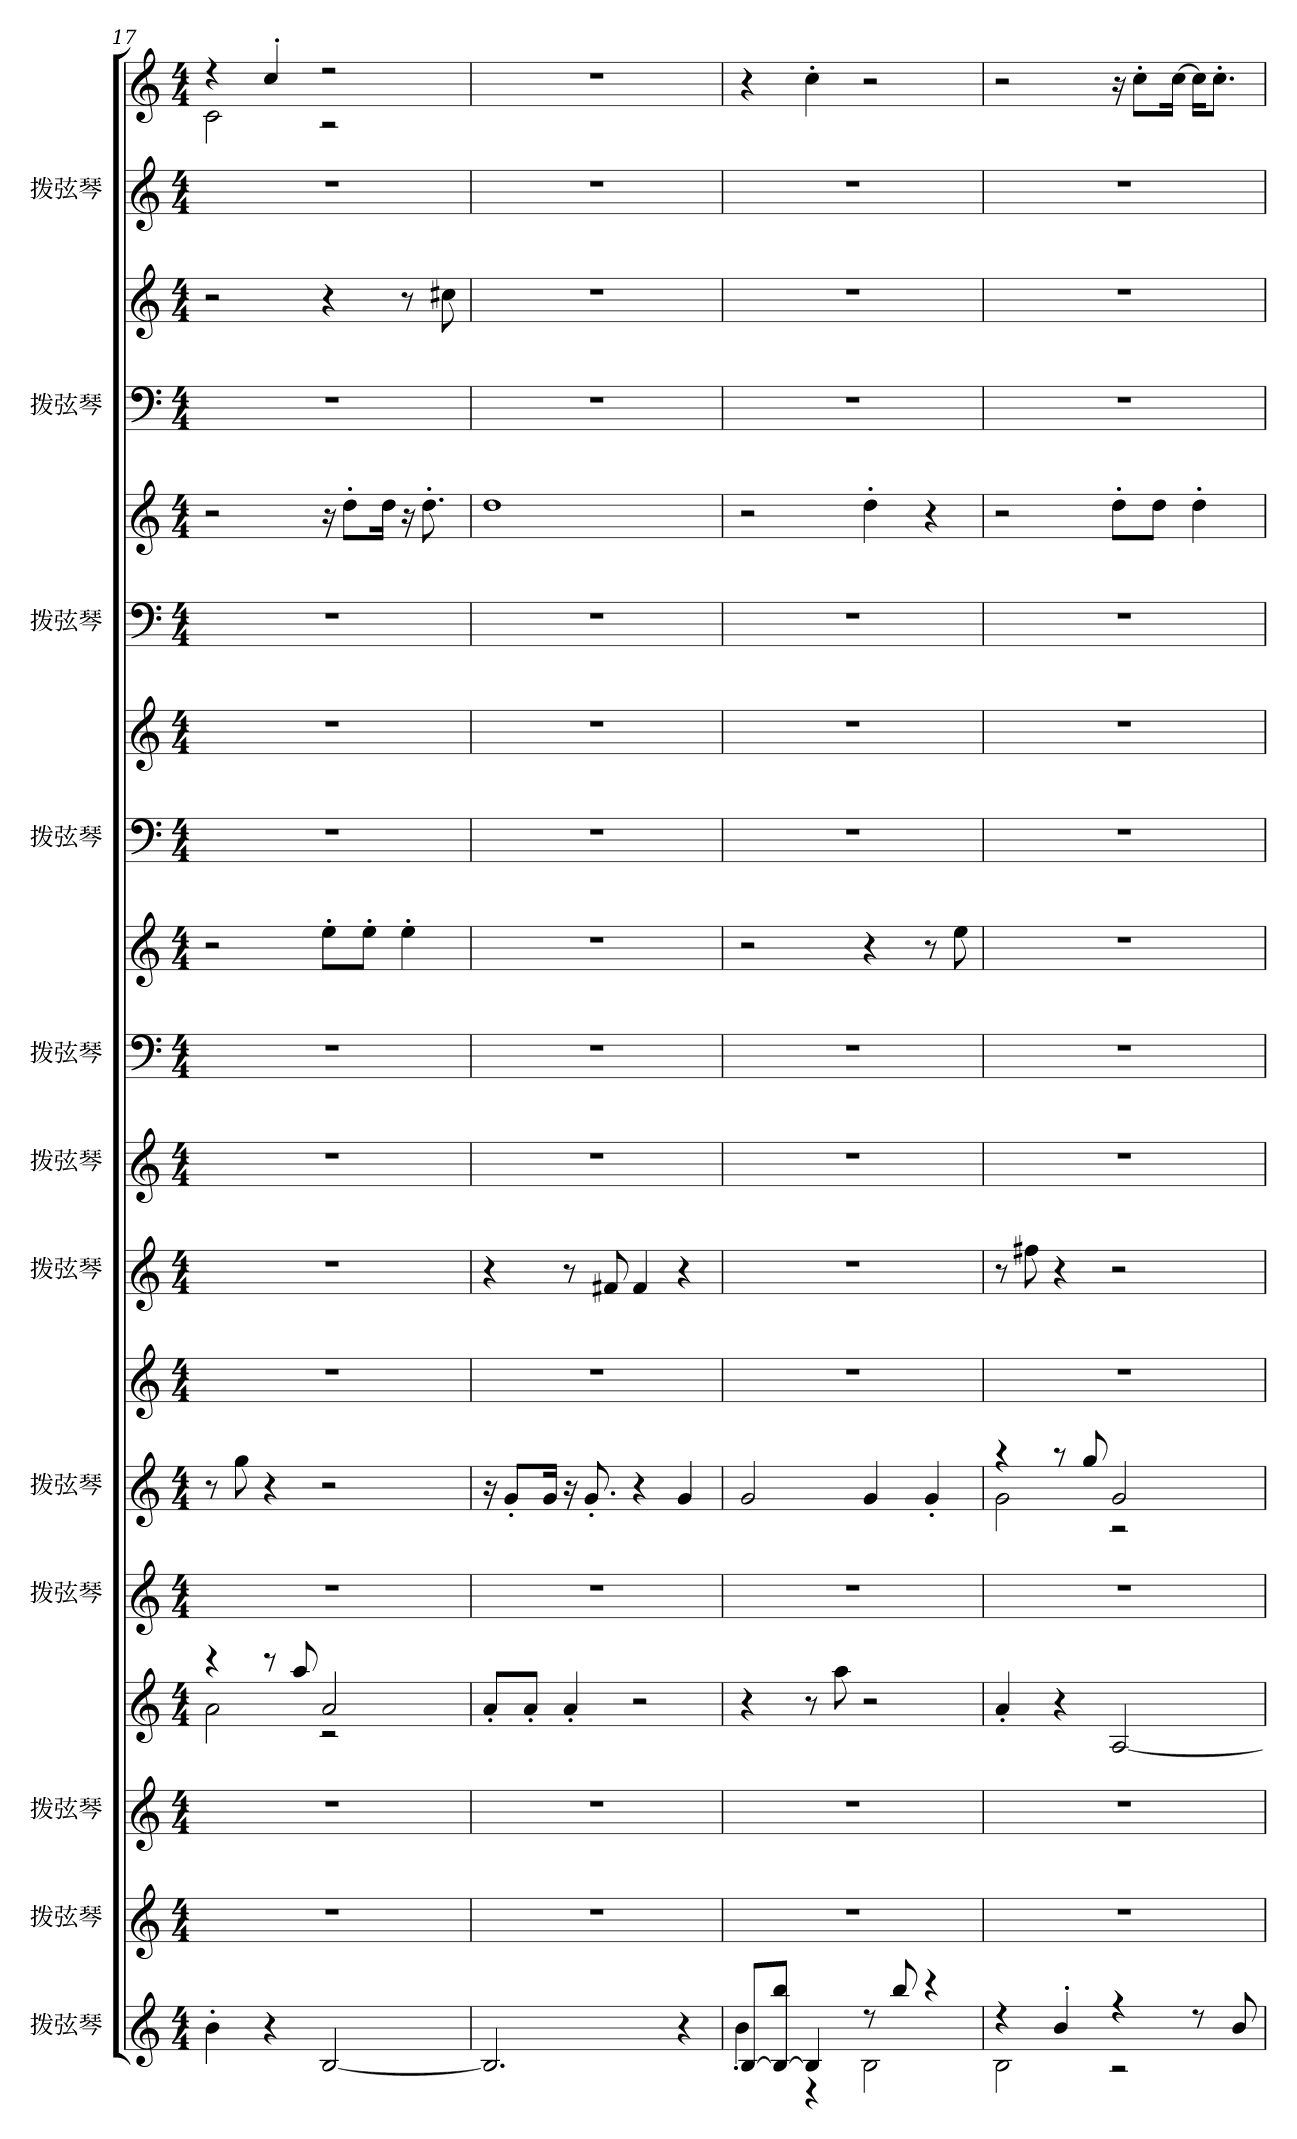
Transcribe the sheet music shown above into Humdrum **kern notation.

**kern	**kern	**kern	**kern	**kern	**kern	**kern	**kern	**kern	**kern	**kern	**kern	**kern	**kern	**kern	**kern	**kern	**kern	**kern
*part12	*part11	*part10	*part10	*part9	*part8	*part8	*part7	*part6	*part5	*part5	*part4	*part4	*part3	*part3	*part2	*part2	*part1	*part1
*staff19	*staff18	*staff17	*staff16	*staff15	*staff14	*staff13	*staff12	*staff11	*staff10	*staff9	*staff8	*staff7	*staff6	*staff5	*staff4	*staff3	*staff2	*staff1
*I"拨弦琴	*I"拨弦琴	*I"拨弦琴	*	*I"拨弦琴	*I"拨弦琴	*	*I"拨弦琴	*I"拨弦琴	*I"拨弦琴	*	*I"拨弦琴	*	*I"拨弦琴	*	*I"拨弦琴	*	*I"拨弦琴	*
*clefG2	*clefG2	*clefG2	*clefG2	*clefG2	*clefG2	*clefG2	*clefG2	*clefG2	*clefF4	*clefG2	*clefF4	*clefG2	*clefF4	*clefG2	*clefF4	*clefG2	*clefG2	*clefG2
*k[]	*k[]	*k[]	*k[]	*k[]	*k[]	*k[]	*k[]	*k[]	*k[]	*k[]	*k[]	*k[]	*k[]	*k[]	*k[]	*k[]	*k[]	*k[]
*M4/4	*M4/4	*M4/4	*M4/4	*M4/4	*M4/4	*M4/4	*M4/4	*M4/4	*M4/4	*M4/4	*M4/4	*M4/4	*M4/4	*M4/4	*M4/4	*M4/4	*M4/4	*M4/4
=17	=17	=17	=17	=17	=17	=17	=17	=17	=17	=17	=17	=17	=17	=17	=17	=17	=17	=17
*	*	*	*^	*	*	*	*	*	*	*	*	*	*	*	*	*	*	*^
4b'\	1r	1r	4r	2a\	1r	8r	1r	1r	1r	1r	2r	1r	1r	1r	2r	1r	2r	1r	4r	2c\
.	.	.	.	.	.	8gg\	.	.	.	.	.	.	.	.	.	.	.	.	.	.
4r	.	.	8r	.	.	4r	.	.	.	.	.	.	.	.	.	.	.	.	4cc'/	.
.	.	.	8aa/	.	.	.	.	.	.	.	.	.	.	.	.	.	.	.	.	.
[2B/	.	.	2a/	2r	.	2r	.	.	.	.	8ee'\L	.	.	.	16r	.	4r	.	2r	2r
.	.	.	.	.	.	.	.	.	.	.	.	.	.	.	8dd'\L	.	.	.	.	.
.	.	.	.	.	.	.	.	.	.	.	8ee'\J	.	.	.	.	.	.	.	.	.
.	.	.	.	.	.	.	.	.	.	.	.	.	.	.	16dd\Jk	.	.	.	.	.
.	.	.	.	.	.	.	.	.	.	.	4ee'\	.	.	.	16r	.	8r	.	.	.
.	.	.	.	.	.	.	.	.	.	.	.	.	.	.	8.dd'\	.	.	.	.	.
.	.	.	.	.	.	.	.	.	.	.	.	.	.	.	.	.	8cc#X\	.	.	.
*	*	*	*v	*v	*	*	*	*	*	*	*	*	*	*	*	*	*	*	*v	*v
!!LO:PB:g=z
=18	=18	=18	=18	=18	=18	=18	=18	=18	=18	=18	=18	=18	=18	=18	=18	=18	=18	=18
2.B/]	1r	1r	8a'/L	1r	16r	1r	4r	1r	1r	1r	1r	1r	1r	1dd	1r	1r	1r	1r
.	.	.	.	.	8g'/L	.	.	.	.	.	.	.	.	.	.	.	.	.
.	.	.	8a'/J	.	.	.	.	.	.	.	.	.	.	.	.	.	.	.
.	.	.	.	.	16g/Jk	.	.	.	.	.	.	.	.	.	.	.	.	.
.	.	.	4a'/	.	16r	.	8r	.	.	.	.	.	.	.	.	.	.	.
.	.	.	.	.	8.g'/	.	.	.	.	.	.	.	.	.	.	.	.	.
.	.	.	.	.	.	.	8f#X/	.	.	.	.	.	.	.	.	.	.	.
.	.	.	2r	.	4r	.	4f#/	.	.	.	.	.	.	.	.	.	.	.
4r	.	.	.	.	4g/	.	4r	.	.	.	.	.	.	.	.	.	.	.
=19	=19	=19	=19	=19	=19	=19	=19	=19	=19	=19	=19	=19	=19	=19	=19	=19	=19	=19
*^	*	*	*	*	*	*	*	*	*	*	*	*	*	*	*	*	*	*
[8B/L	4b'\	1r	1r	4r	1r	2g/	1r	1r	1r	1r	2r	1r	1r	1r	2r	1r	1r	1r	4r
8B/_ 8bb/J	.	.	.	.	.	.	.	.	.	.	.	.	.	.	.	.	.	.	.
4B/]	4r	.	.	8r	.	.	.	.	.	.	.	.	.	.	.	.	.	.	4cc'\
.	.	.	.	8aa\	.	.	.	.	.	.	.	.	.	.	.	.	.	.	.
8r	2B\	.	.	2r	.	4g/	.	.	.	.	4r	.	.	.	4dd'\	.	.	.	2r
8bb/	.	.	.	.	.	.	.	.	.	.	.	.	.	.	.	.	.	.	.
4r	.	.	.	.	.	4g'/	.	.	.	.	8r	.	.	.	4r	.	.	.	.
.	.	.	.	.	.	.	.	.	.	.	8ee\	.	.	.	.	.	.	.	.
=20	=20	=20	=20	=20	=20	=20	=20	=20	=20	=20	=20	=20	=20	=20	=20	=20	=20	=20	=20
*	*	*	*	*	*	*^	*	*	*	*	*	*	*	*	*	*	*	*	*
4r	2B\	1r	1r	4a'/	1r	4r	2g\	1r	8r	1r	1r	1r	1r	1r	1r	2r	1r	1r	1r	2r
.	.	.	.	.	.	.	.	.	8ff#X\	.	.	.	.	.	.	.	.	.	.	.
4b'/	.	.	.	4r	.	8r	.	.	4r	.	.	.	.	.	.	.	.	.	.	.
.	.	.	.	.	.	8gg/	.	.	.	.	.	.	.	.	.	.	.	.	.	.
4r	2r	.	.	[2A/	.	2g/	2r	.	2r	.	.	.	.	.	.	8dd'\L	.	.	.	16r
.	.	.	.	.	.	.	.	.	.	.	.	.	.	.	.	.	.	.	.	8cc'\L
.	.	.	.	.	.	.	.	.	.	.	.	.	.	.	.	8dd\J	.	.	.	.
.	.	.	.	.	.	.	.	.	.	.	.	.	.	.	.	.	.	.	.	[16cc\Jk
8r	.	.	.	.	.	.	.	.	.	.	.	.	.	.	.	4dd'\	.	.	.	16cc\KL]
.	.	.	.	.	.	.	.	.	.	.	.	.	.	.	.	.	.	.	.	8.cc'\J
8b/	.	.	.	.	.	.	.	.	.	.	.	.	.	.	.	.	.	.	.	.
*v	*v	*	*	*	*	*v	*v	*	*	*	*	*	*	*	*	*	*	*	*	*
=	=	=	=	=	=	=	=	=	=	=	=	=	=	=	=	=	=	=
*-	*-	*-	*-	*-	*-	*-	*-	*-	*-	*-	*-	*-	*-	*-	*-	*-	*-	*-
